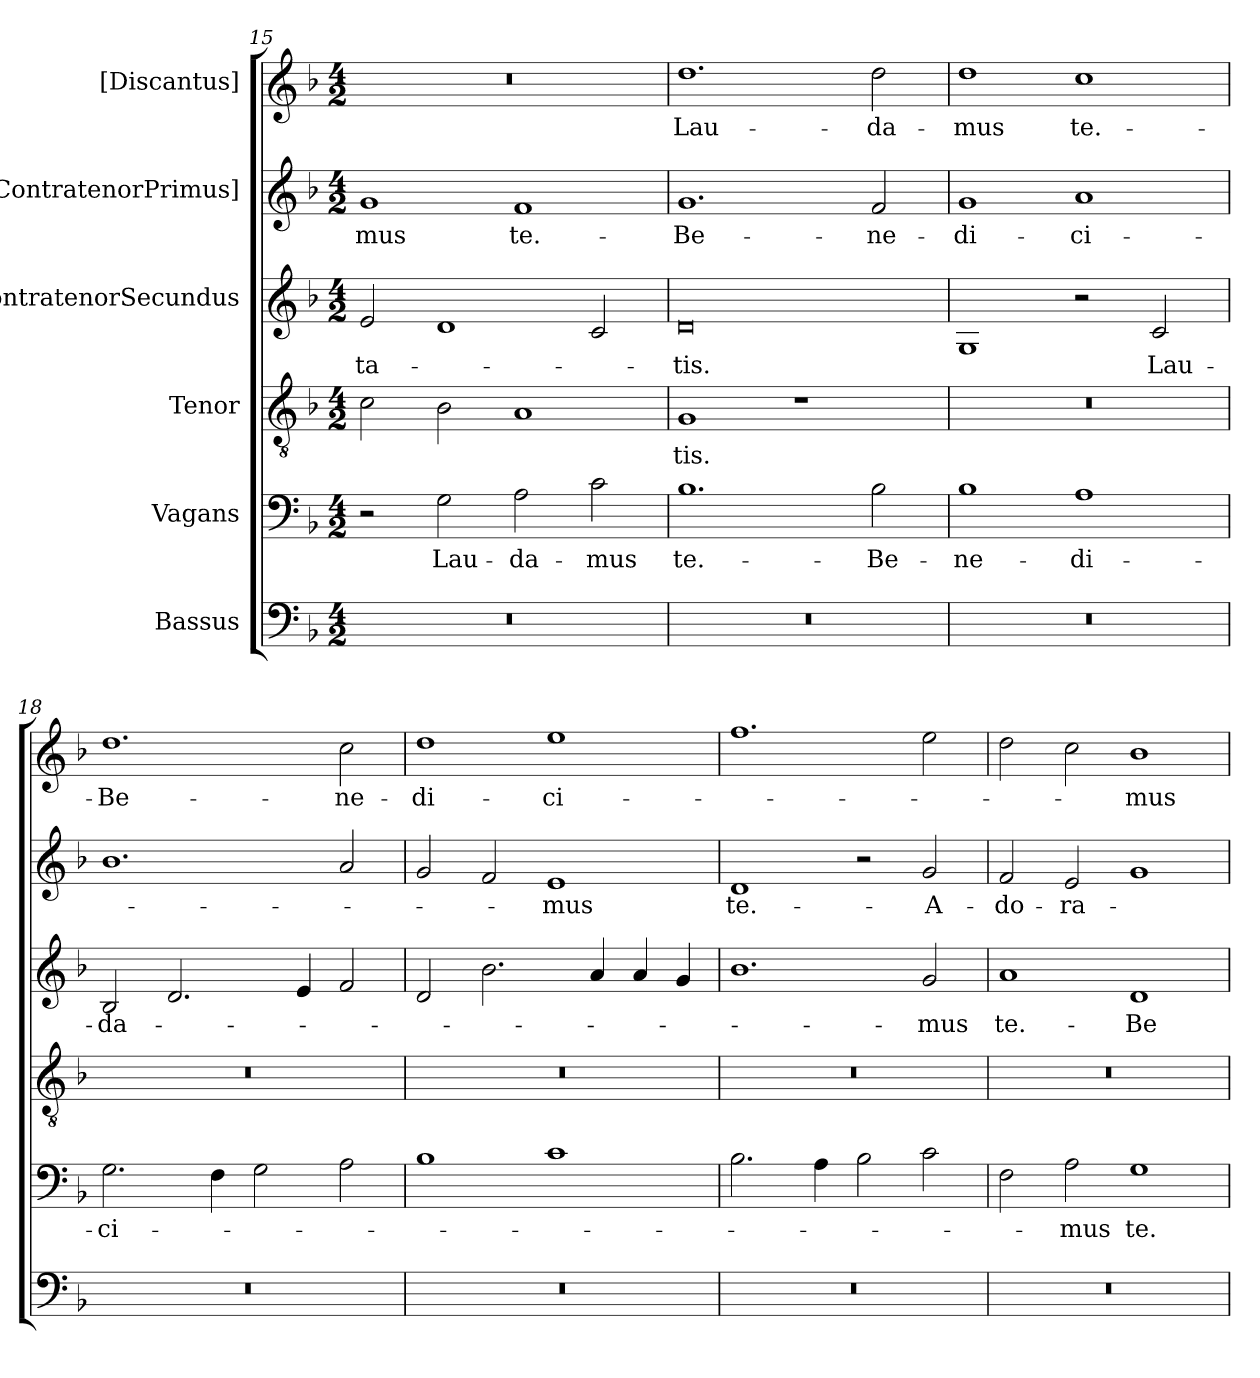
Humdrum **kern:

**kern	**kern	**text	**kern	**text	**kern	**text	**kern	**text	**kern	**text
*part6	*part5	*part5	*part4	*part4	*part3	*part3	*part2	*part2	*part1	*part1
*staff6	*staff5	*staff5	*staff4	*staff4	*staff3	*staff3	*staff2	*staff2	*staff1	*staff1
*I"Bassus	*I"Vagans	*	*I"Tenor	*	*I"ContratenorSecundus	*	*I"[ContratenorPrimus]	*	*I"[Discantus]	*
*clefF4	*clefF4	*	*clefGv2	*	*clefG2	*	*clefG2	*	*clefG2	*
*k[b-]	*k[b-]	*	*k[b-]	*	*k[b-]	*	*k[b-]	*	*k[b-]	*
*M4/2	*M4/2	*	*M4/2	*	*M4/2	*	*M4/2	*	*M4/2	*
=15	=15	=15	=15	=15	=15	=15	=15	=15	=15	=15
0r	2r	.	2c\	.	2e/	-ta-	1g/	-mus	0r	.
.	2G\	Lau-	2B-\	.	1d/	.	.	.	.	.
.	2A\	-da-	1A/	.	.	.	1f/	te.-	.	.
.	2c\	-mus	.	.	2c/	.	.	.	.	.
=16	=16	=16	=16	=16	=16	=16	=16	=16	=16	=16
0r	1.B-\	te.-	1G/	-tis.	0d/	-tis.	1.g/	Be-	1.dd\	Lau-
.	.	.	1r	.	.	.	.	.	.	.
.	2B-\	Be-	.	.	.	.	2f/	-ne-	2dd\	-da-
=17	=17	=17	=17	=17	=17	=17	=17	=17	=17	=17
0r	1B-\	-ne-	0r	.	1G/	.	1g/	-di-	1dd\	-mus
.	1A\	-di-	.	.	2r	.	1a/	-ci-	1cc\	te.-
.	.	.	.	.	2c/	Lau-	.	.	.	.
=18	=18	=18	=18	=18	=18	=18	=18	=18	=18	=18
0r	2.G\	-ci-	0r	.	2B-/	-da-	1.b-\	.	1.dd\	Be-
.	.	.	.	.	2.d/	.	.	.	.	.
.	4F\	.	.	.	.	.	.	.	.	.
.	2G\	.	.	.	.	.	.	.	.	.
.	.	.	.	.	4e/	.	.	.	.	.
.	2A\	.	.	.	2f/	.	2a/	.	2cc\	-ne-
=19	=19	=19	=19	=19	=19	=19	=19	=19	=19	=19
0r	1B-\	.	0r	.	2d/	.	2g/	.	1dd\	-di-
.	.	.	.	.	2.b-\	.	2f/	.	.	.
.	1c\	.	.	.	.	.	1e/	-mus	1ee\	-ci-
.	.	.	.	.	4a/	.	.	.	.	.
.	.	.	.	.	4a/	.	.	.	.	.
.	.	.	.	.	4g/	.	.	.	.	.
=20	=20	=20	=20	=20	=20	=20	=20	=20	=20	=20
0r	2.B-\	.	0r	.	1.b-\	.	1d/	te.-	1.ff\	.
.	4A\	.	.	.	.	.	.	.	.	.
.	2B-\	.	.	.	.	.	2r	.	.	.
.	2c\	.	.	.	2g/	-mus	2g/	A-	2ee\	.
=21	=21	=21	=21	=21	=21	=21	=21	=21	=21	=21
0r	2F\	.	0r	.	1a/	te.-	2f/	-do-	2dd\	.
.	2A\	-mus	.	.	.	.	2e/	-ra-	2cc\	.
.	1G\	te.-	.	.	1d/	Be-	1g/	.	1b-\	-mus
=	=	=	=	=	=	=	=	=	=	=
*-	*-	*-	*-	*-	*-	*-	*-	*-	*-	*-
